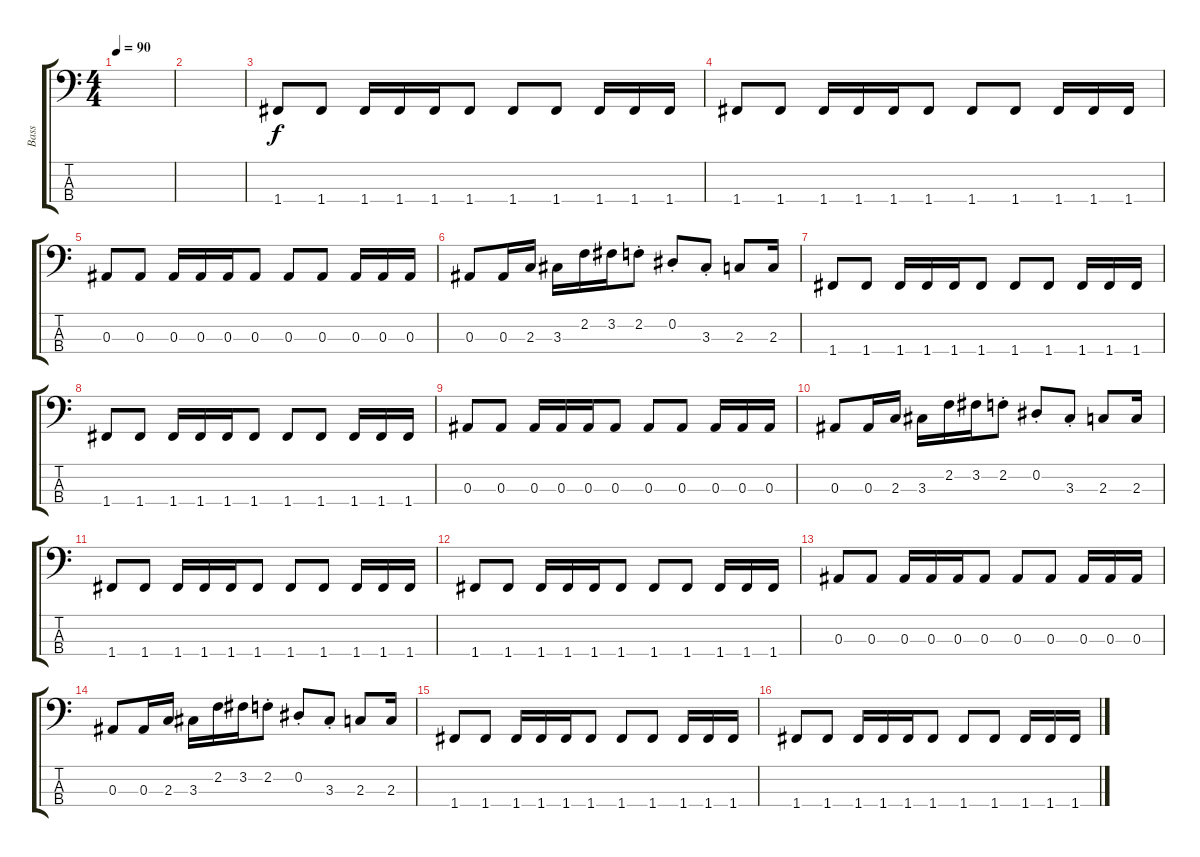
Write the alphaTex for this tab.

\track ("Bass" "Bass") {instrument electricbassfinger}
\staff {score tabs}
\tuning (Ab2 Eb2 Bb1 F1) {hide}
\ts (4 4)
\tempo 90
\clef f4
\ks c
|
|
1.4.8 1.4.8 1.4.16 1.4.16 1.4.16 1.4.8 1.4.8 1.4.8 1.4.16 1.4.16 1.4.16 |
1.4.8 1.4.8 1.4.16 1.4.16 1.4.16 1.4.8 1.4.8 1.4.8 1.4.16 1.4.16 1.4.16 |
0.3.8 0.3.8 0.3.16 0.3.16 0.3.16 0.3.8 0.3.8 0.3.8 0.3.16 0.3.16 0.3.16 |
0.3.8 0.3.16 2.3.16 3.3.16 2.2.16 3.2.16 2.2{st}.8 0.2{st}.8 3.3{st}.8 2.3.8 2.3.16 |
1.4.8 1.4.8 1.4.16 1.4.16 1.4.16 1.4.8 1.4.8 1.4.8 1.4.16 1.4.16 1.4.16 |
1.4.8 1.4.8 1.4.16 1.4.16 1.4.16 1.4.8 1.4.8 1.4.8 1.4.16 1.4.16 1.4.16 |
0.3.8 0.3.8 0.3.16 0.3.16 0.3.16 0.3.8 0.3.8 0.3.8 0.3.16 0.3.16 0.3.16 |
0.3.8 0.3.16 2.3.16 3.3.16 2.2.16 3.2.16 2.2{st}.8 0.2{st}.8 3.3{st}.8 2.3.8 2.3.16 |
1.4.8 1.4.8 1.4.16 1.4.16 1.4.16 1.4.8 1.4.8 1.4.8 1.4.16 1.4.16 1.4.16 |
1.4.8 1.4.8 1.4.16 1.4.16 1.4.16 1.4.8 1.4.8 1.4.8 1.4.16 1.4.16 1.4.16 |
0.3.8 0.3.8 0.3.16 0.3.16 0.3.16 0.3.8 0.3.8 0.3.8 0.3.16 0.3.16 0.3.16 |
0.3.8 0.3.16 2.3.16 3.3.16 2.2.16 3.2.16 2.2{st}.8 0.2{st}.8 3.3{st}.8 2.3.8 2.3.16 |
1.4.8 1.4.8 1.4.16 1.4.16 1.4.16 1.4.8 1.4.8 1.4.8 1.4.16 1.4.16 1.4.16 |
1.4.8 1.4.8 1.4.16 1.4.16 1.4.16 1.4.8 1.4.8 1.4.8 1.4.16 1.4.16 1.4.16
